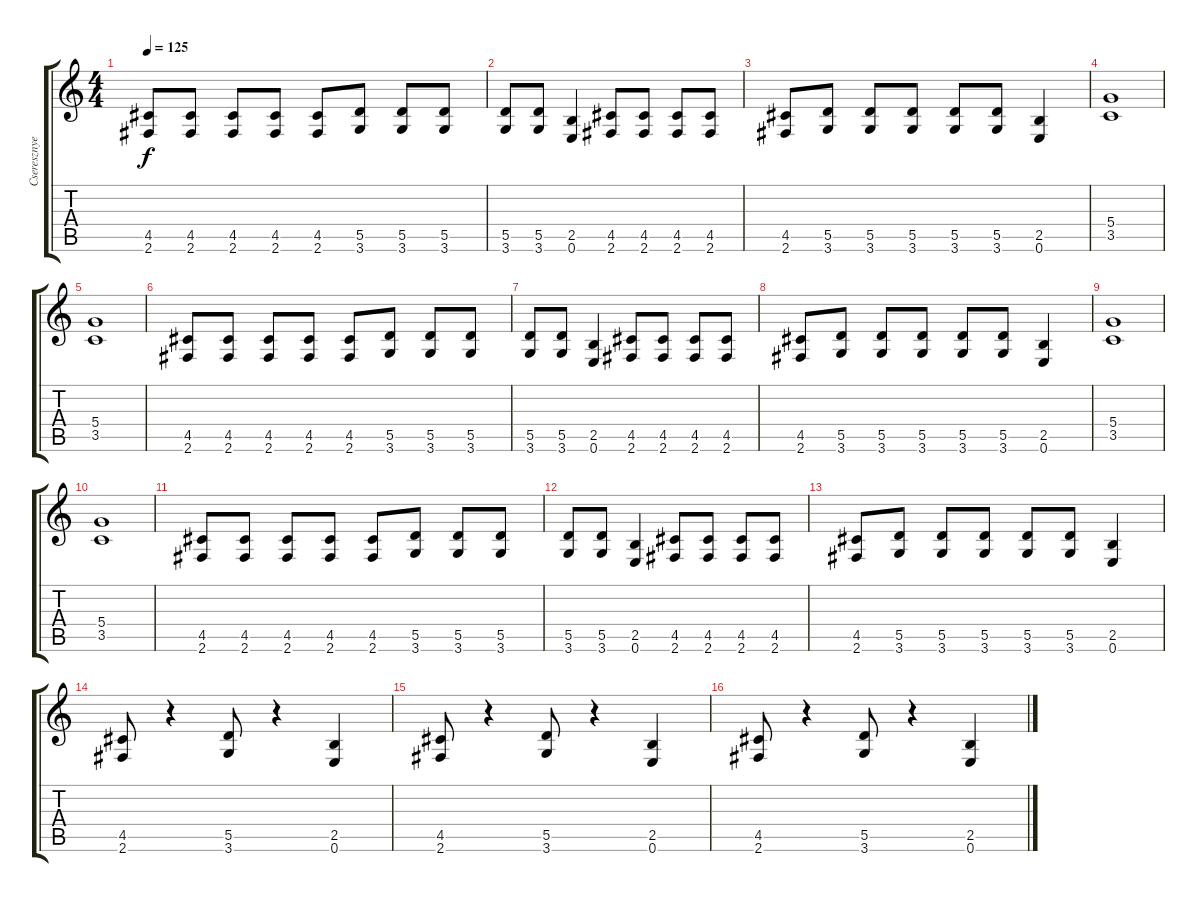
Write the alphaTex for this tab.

\track ("Cseresznye" "Cseresznye") {instrument distortionguitar}
\staff {score tabs}
\tuning (E4 B3 G3 D3 A2 E2) {hide}
\ts (4 4)
\tempo 125
\clef g2
\ks c
(4.5 2.6).8{dy f} (4.5 2.6).8 (4.5 2.6).8 (4.5 2.6).8 (4.5 2.6).8 (5.5 3.6).8 (5.5 3.6).8 (5.5 3.6).8 |
(5.5 3.6).8 (5.5 3.6).8 (2.5 0.6).4 (4.5 2.6).8 (4.5 2.6).8 (4.5 2.6).8 (4.5 2.6).8 |
(4.5 2.6).8 (5.5 3.6).8 (5.5 3.6).8 (5.5 3.6).8 (5.5 3.6).8 (5.5 3.6).8 (2.5 0.6).4 |
(5.4 3.5).1 |
(5.4 3.5).1 |
(4.5 2.6).8 (4.5 2.6).8 (4.5 2.6).8 (4.5 2.6).8 (4.5 2.6).8 (5.5 3.6).8 (5.5 3.6).8 (5.5 3.6).8 |
(5.5 3.6).8 (5.5 3.6).8 (2.5 0.6).4 (4.5 2.6).8 (4.5 2.6).8 (4.5 2.6).8 (4.5 2.6).8 |
(4.5 2.6).8 (5.5 3.6).8 (5.5 3.6).8 (5.5 3.6).8 (5.5 3.6).8 (5.5 3.6).8 (2.5 0.6).4 |
(5.4 3.5).1 |
(5.4 3.5).1 |
(4.5 2.6).8 (4.5 2.6).8 (4.5 2.6).8 (4.5 2.6).8 (4.5 2.6).8 (5.5 3.6).8 (5.5 3.6).8 (5.5 3.6).8 |
(5.5 3.6).8 (5.5 3.6).8 (2.5 0.6).4 (4.5 2.6).8 (4.5 2.6).8 (4.5 2.6).8 (4.5 2.6).8 |
(4.5 2.6).8 (5.5 3.6).8 (5.5 3.6).8 (5.5 3.6).8 (5.5 3.6).8 (5.5 3.6).8 (2.5 0.6).4 |
(4.5 2.6).8 r.4 (5.5 3.6).8 r.4 (2.5 0.6).4 |
(4.5 2.6).8 r.4 (5.5 3.6).8 r.4 (2.5 0.6).4 |
(4.5 2.6).8 r.4 (5.5 3.6).8 r.4 (2.5 0.6).4
